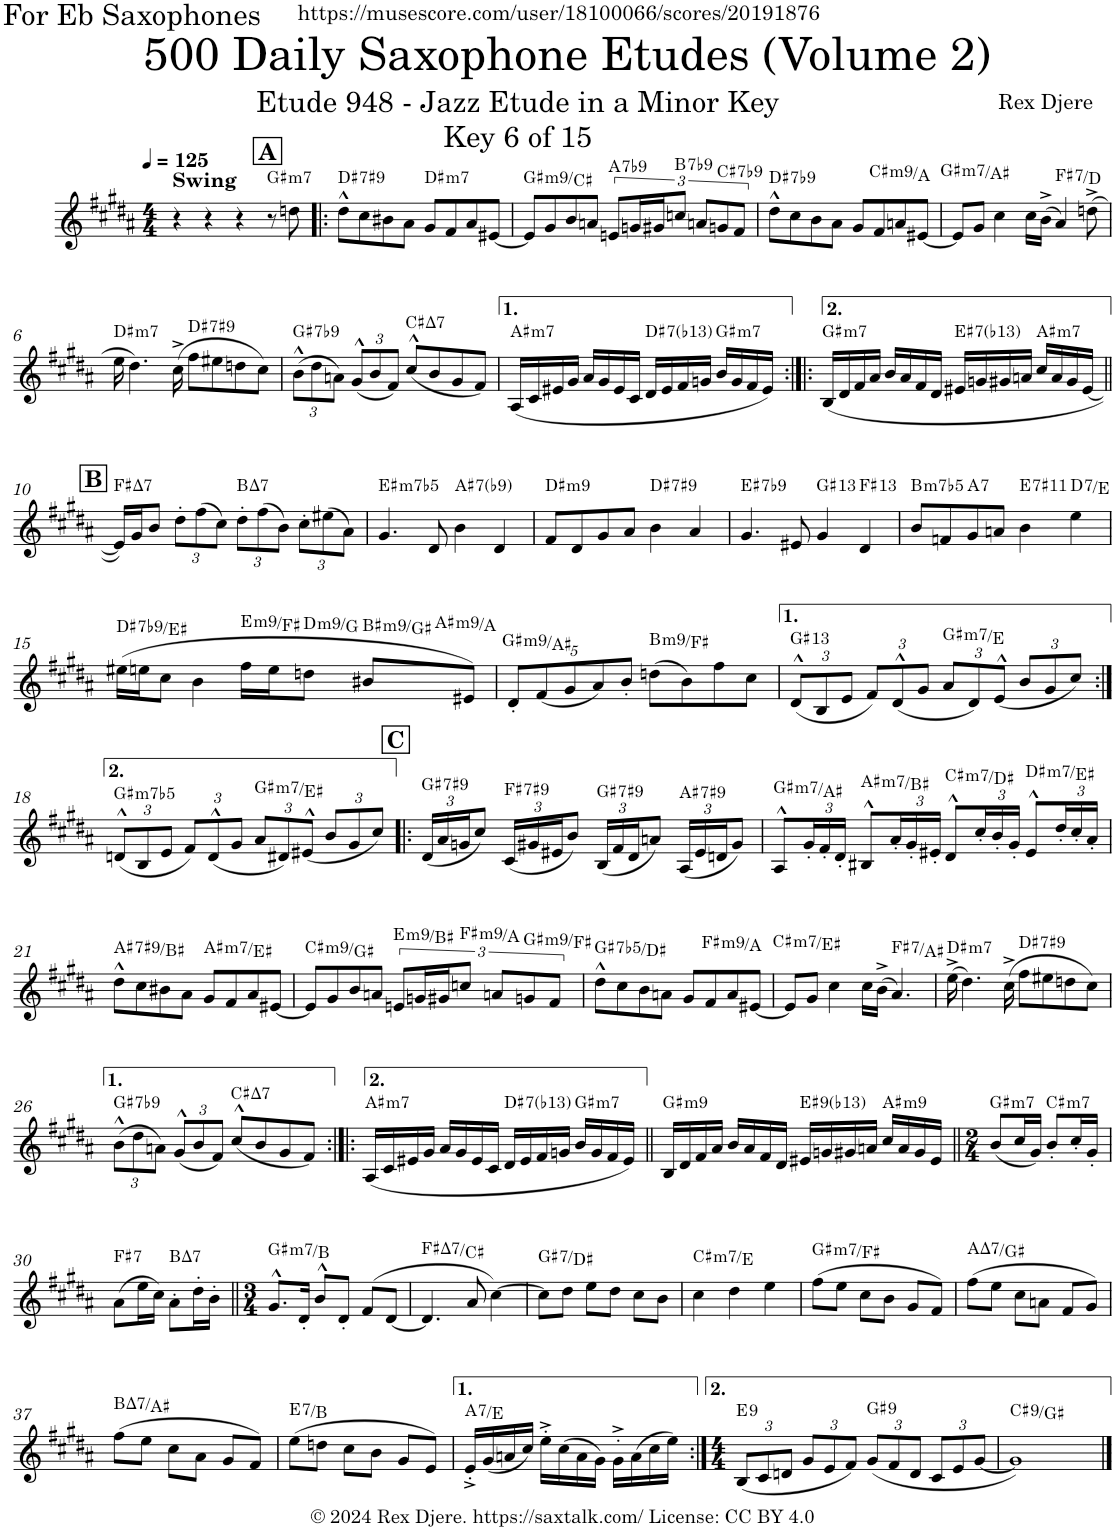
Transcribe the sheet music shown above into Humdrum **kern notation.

**kern	**harte
*part1	*part1
*staff1	*
*I"Alto Saxophone	*
*I'A. Sax.	*
*clefG2	*
*Trd5c9	*
*k[f#c#g#d#a#]	*
*M4/4	*
*MM125	*
!!LO:REH:place=s1:a:B:cj:fs=14:t=A:qo=3
=1	=1
!LO:TX:a:B:t=Swing	!
4r	.
4r	.
4r	.
!	!LO:H:kt=m7
8r	G#:min7
8ddn\	.
=2!|:	=2!|:
!	!LO:H:kt=7
8dd#^^\L	D#:7(#9)
8cc#\	.
8b#X\	.
8a#\J	.
!	!LO:H:kt=m7
8g#/L	D#:min7
8f#/	.
8a#/	.
[8e#X/J	.
=3	=3
!	!LO:H:kt=m9
8e#/L]	G#:min9/4
8g#/	.
8b/	.
8an/J	.
!	!LO:H:kt=7
12en/L	A:7(b9)
24gn/L	.
24g#X/J	.
!	!LO:H:kt=7
12ccn/J	B:7(b9)
12an/L	.
!	!LO:H:kt=7
12gn/	C#:7(b9)
12f#/J	.
=4	=4
!	!LO:H:kt=7
8dd#^^\L	D#:7(b9)
8cc#\	.
8b\	.
8a#\J	.
8g#/L	.
8f#/	.
!	!LO:H:kt=m9
8an/	C#:min9/b6
[8e#X/J	.
=5	=5
!	!LO:H:kt=m7
8e#/L]	G#:min7/2
8g#/J	.
4cc#\	.
16cc#\LL	.
(16b^\JJ	.
!	!LO:H:kt=7
4a#/)	F#:7/b6
(8ddn^\	.
!!LO:LB:g=z
=6	=6
!	!LO:H:kt=m7
16ee\	D#:min7
4.dd#\)	.
(16cc#^\	.
!	!LO:H:kt=7
8ff#\L	D#:7(#9)
8ee#X\	.
8ddn\	.
8cc#\J)	.
=7	=7
*Xbrackettup	*
!	!LO:H:kt=7
(12b^^\L	G#:7(b9)
12dd#\	.
12an\J)	.
(12g#^^/L	.
12b/	.
12f#/J)	.
!	!LO:H:kt=7
(8cc#^^/L	C#:maj7
8b/	.
8g#/	.
8f#/J)	.
=8	=8
!	!LO:H:kt=m7
(16A#/LL	A#:min7
16c#/	.
16e#X/	.
16g#/JJ	.
16a#/LL	.
16g#/	.
16e#/	.
16c#/JJ	.
!	!LO:H:kt=7
16d#/LL	D#:7(b13)
16e#/	.
16f#/	.
16gn/JJ	.
!	!LO:H:kt=m7
16b/LL	G#:min7
16g/	.
16f#/	.
16e#/JJ)	.
=9:|!|:	=9:|!|:
!	!LO:H:kt=m7
(16B/LL	G#:min7
16d#/	.
16f#/	.
16a#/JJ	.
16b/LL	.
16a#/	.
16f#/	.
16d#/JJ	.
!	!LO:H:kt=7
16e#X/LL	E#:7(b13)
16gn/	.
16g#X/	.
16an/JJ	.
!	!LO:H:kt=m7
16cc#/LL	A#:min7
16a/	.
16g#/	.
[16e#/JJ	.
!!LO:LB:g=z
!!LO:REH:place=s1:a:B:cj:fs=14:t=B
=10||	=10||
!	!LO:H:kt=7
16e#/LL])	F#:maj7
16g#/J	.
8b/J	.
12dd#'\L	.
(12ff#\	.
12cc#\J)	.
!	!LO:H:kt=7
12dd#'\L	B:maj7
(12ff#\	.
12b\J)	.
12cc#'\L	.
(12ee#X\	.
12a#\J)	.
=11	=11
!	!LO:H:kt=m7b5
4.g#/	E#:hdim7
8d#/	.
!	!LO:H:kt=7
4b\	A#:7(b9)
4d#/	.
=12	=12
!	!LO:H:kt=m9
8f#/L	D#:min9
8d#/	.
8g#/	.
8a#/J	.
!	!LO:H:kt=7
4b\	D#:7(#9)
4a#/	.
=13	=13
!	!LO:H:kt=7
4.g#/	E#:7(b9)
8e#X/	.
!	!LO:H:kt=13
4g#/	G#:9(11,13)
!	!LO:H:kt=13
4d#/	F#:9(11,13)
=14	=14
!	!LO:H:kt=m7b5
8b/L	B:hdim7
8fn/	.
!	!LO:H:kt=7
8g#/	A:7
8an/J	.
!	!LO:H:kt=7
4b\	E:7(#11)
!	!LO:H:kt=7
4ee\	D:7/2
!!LO:LB:g=z
=15	=15
!	!LO:H:kt=7
(16ee#X\LL	D#:7(b9)/2
16een\J	.
8cc#\J	.
4b\	.
!	!LO:H:kt=m9
16ff#\LL	E:min9/2
16ee\J	.
!	!LO:H:kt=m9
8ddn\J	D:min9/4
!	!LO:H:kt=m9
8b#X/L	B#:min9/b6
!	!LO:H:kt=m9
8e#X/J)	A#:min9/bb8
=16	=16
!	!LO:H:kt=m9
10d#'/L	G#:min9/2
(10f#/	.
10g#/	.
10a#/)	.
10b'/J	.
!	!LO:H:kt=m9
(8ddn\L	B:min9/5
8b\)	.
8ff#\	.
8cc#\J	.
=17	=17
!	!LO:H:kt=13
(12d#^^/L	G#:9(11,13)
12B/	.
12e/J	.
12f#/L)	.
(12d#^^/	.
12g#/J	.
!	!LO:H:kt=m7
12a#/L	G#:min7/b6
12d#/)	.
(12e^^/J	.
12b/L	.
12g#/	.
12cc#/J)	.
!!LO:LB:g=z
=18:|!	=18:|!
!	!LO:H:kt=m7b5
(12dn^^/L	G#:hdim7
12B/	.
12e/J	.
12f#/L)	.
(12d^^/	.
12g#/J	.
!	!LO:H:kt=m7
12a#/L	G#:min7/6
12d#X/)	.
(12e#X^^/J	.
12b/L	.
12g#/	.
12cc#/J)	.
!!LO:REH:place=s1:a:B:cj:fs=14:t=C
=19!|:	=19!|:
!	!LO:H:kt=7
(24d#/LL	G#:7(#9)
24a#/	.
24gn/J	.
8cc#/J)	.
!	!LO:H:kt=7
(24c#/LL	F#:7(#9)
24g#X/	.
24e#X/J	.
8b/J)	.
!	!LO:H:kt=7
(24B/LL	G#:7(#9)
24f#/	.
24d#/J	.
8an/J)	.
!	!LO:H:kt=7
(24A#/LL	A#:7(#9)
24e#/	.
24dn/J	.
8g#/J)	.
=20	=20
!	!LO:H:kt=m7
8A#^^/L	G#:min7/2
24g#'/L	.
24f#'/	.
24d#'/JJ	.
!	!LO:H:kt=m7
8B#X^^/L	A#:min7/2
24a#'/L	.
24g#'/	.
24e#X'/JJ	.
!	!LO:H:kt=m7
8d#^^/L	C#:min7/2
24cc#'/L	.
24b'/	.
24g#'/JJ	.
!	!LO:H:kt=m7
8e#^^/L	D#:min7/2
24dd#'/L	.
24cc#'/	.
24a#'/JJ	.
!!LO:LB:g=z
=21	=21
!	!LO:H:kt=7
8dd#^^\L	A#:7(#9)/2
8cc#\	.
8b#X\	.
8a#\J	.
!	!LO:H:kt=m7
8g#/L	A#:min7/5
8f#/	.
8a#/	.
[8e#X/J	.
=22	=22
!	!LO:H:kt=m9
8e#/L]	C#:min9/5
8g#/	.
8b/	.
8an/J	.
*brackettup	*
!	!LO:H:kt=m9
12en/L	E:min9/#5
24gn/L	.
24g#X/J	.
!	!LO:H:kt=m9
12ccn/J	F#:min9/b3
12an/L	.
!	!LO:H:kt=m9
12gn/	G#:min9/b7
12f#/J	.
=23	=23
!	!LO:H:kt=7
8dd#^^\L	G#:(3,b5,b7)/5
8cc#\	.
8b\	.
8an\J	.
8g#/L	.
8f#/	.
!	!LO:H:kt=m9
8a/	F#:min9/b3
[8e#X/J	.
=24	=24
!	!LO:H:kt=m7
8e#/L]	C#:min7/3
8g#/J	.
4cc#\	.
16cc#\LL	.
(16b^\JJ	.
!	!LO:H:kt=7
4.a#/)	F#:7/3
=25	=25
!	!LO:H:kt=m7
(16ee^\	D#:min7
4.dd#\)	.
(16cc#^\	.
!	!LO:H:kt=7
8ff#\L	D#:7(#9)
8ee#X\	.
8ddn\	.
8cc#\J)	.
!!LO:LB:g=z
=26	=26
*Xbrackettup	*
!	!LO:H:kt=7
(12b^^\L	G#:7(b9)
12dd#\	.
12an\J)	.
(12g#^^/L	.
12b/	.
12f#/J)	.
!	!LO:H:kt=7
(8cc#^^/L	C#:maj7
8b/	.
8g#/	.
8f#/J)	.
=27:|!|:	=27:|!|:
!	!LO:H:kt=m7
(16A#/LL	A#:min7
16c#/	.
16e#X/	.
16g#/JJ	.
16a#/LL	.
16g#/	.
16e#/	.
16c#/JJ	.
!	!LO:H:kt=7
16d#/LL	D#:7(b13)
16e#/	.
16f#/	.
16gn/JJ	.
!	!LO:H:kt=m7
16b/LL	G#:min7
16g/	.
16f#/	.
16e#/JJ)	.
=28||	=28||
!	!LO:H:kt=m9
16B/LL	G#:min9
16d#/	.
16f#/	.
16a#/JJ	.
16b/LL	.
16a#/	.
16f#/	.
16d#/JJ	.
!	!LO:H:kt=9
16e#X/LL	E#:9(b13)
16gn/	.
16g#X/	.
16an/JJ	.
!	!LO:H:kt=m9
16cc#/LL	A#:min9
16a/	.
16g#/	.
16e#/JJ	.
=29||	=29||
*M2/4	*
!	!LO:H:kt=m7
(8b/L	G#:min7
16cc#/L	.
16g#/JJ)	.
!	!LO:H:kt=m7
8b'/L	C#:min7
16cc#'/L	.
16g#'/JJ	.
!!LO:LB:g=z
=30	=30
!	!LO:H:kt=7
(8a#\L	F#:7
16ee\L	.
16cc#\JJ)	.
!	!LO:H:kt=7
8a#'\L	B:maj7
16dd#'\L	.
16b'\JJ	.
=31||	=31||
*M3/4	*
!	!LO:H:kt=m7
8.g#^^/L	G#:min7/b3
16d#'/Jk	.
8b^^/L	.
8d#'/J	.
(8f#/L	.
[8d#/J	.
=32	=32
!	!LO:H:kt=7
4.d#/]	F#:maj7/5
8a#/	.
[4cc#\)	.
=33	=33
!	!LO:H:kt=7
8cc#\L]	G#:7/5
8dd#\J	.
8ee\L	.
8dd#\J	.
8cc#\L	.
8b\J	.
=34	=34
!	!LO:H:kt=m7
4cc#\	C#:min7/b3
4dd#\	.
4ee\	.
=35	=35
!	!LO:H:kt=m7
(8ff#\L	G#:min7/b7
8ee\J	.
8cc#\L	.
8b\J	.
8g#/L	.
8f#/J)	.
=36	=36
!	!LO:H:kt=7
(8ff#\L	A:maj7/7
8ee\J	.
8cc#\L	.
8an\J	.
8f#/L	.
8g#/J)	.
!!LO:LB:g=z
=37	=37
!	!LO:H:kt=7
(8ff#\L	B:maj7/7
8ee\J	.
8cc#\L	.
8a#\J	.
8g#/L	.
8f#/J)	.
=38	=38
!	!LO:H:kt=7
(8ee\L	E:7/5
8ddn\J	.
8cc#\L	.
8b\J	.
8g#/L	.
8e/J)	.
=39	=39
!	!LO:H:kt=7
16e'^/LL	A:7/5
(16g#/	.
16an/	.
16cc#/JJ)	.
16ee'^\LL	.
(16cc#\	.
16a\	.
16g#\JJ)	.
16g#'^\LL	.
(16a\	.
16cc#\	.
16ee\JJ)	.
=40:|!	=40:|!
*M4/4	*
!	!LO:H:kt=9
(12B/L	E:9
12c#/	.
12dn/J	.
12g#/L	.
12e/	.
12f#/J)	.
!	!LO:H:kt=9
(12g#/L	G#:9
12f#/	.
12d/J	.
12c#/L	.
12e/	.
[12g#/J	.
=41	=41
!	!LO:H:kt=9
1g#])	C#:9/5
==	==
*-	*-
